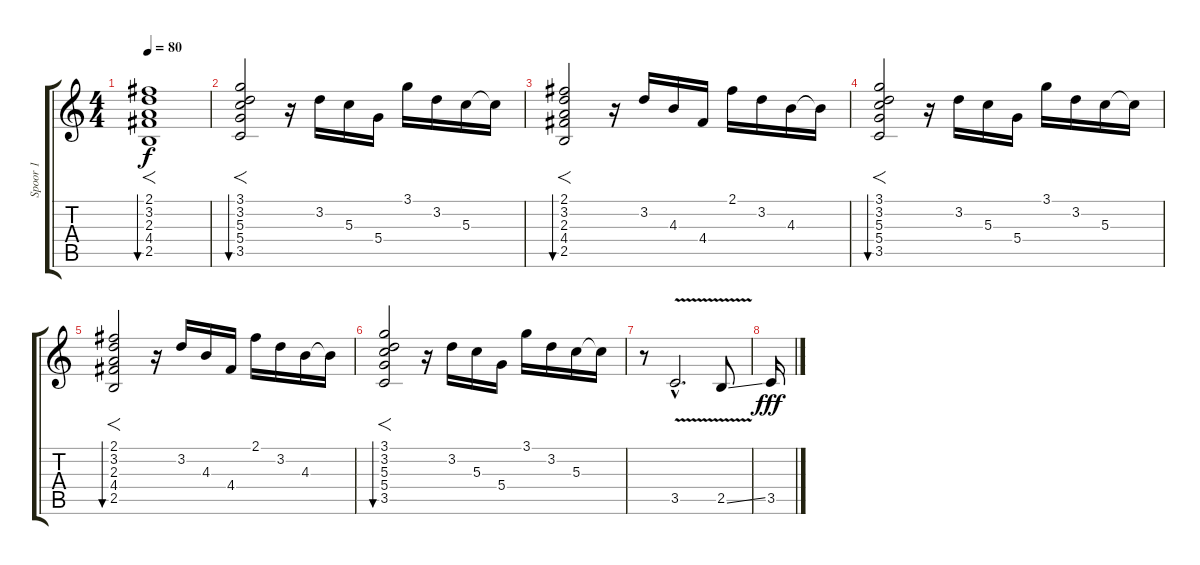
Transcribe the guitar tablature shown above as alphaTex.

\track ("Spoor 1" "Spoor 1") {instrument overdrivenguitar}
\staff {score tabs}
\tuning (E4 B3 G3 D3 A2 E2) {hide}
\ts (4 4)
\tempo 80
\clef g2
\ks c
(2.1 3.2 2.3 4.4 2.5).1{f bu 240 dy f} |
(3.1 3.2 5.3 5.4 3.5).2{f bu 240} r.16 3.2.16 5.3.16 5.4.16 3.1.16 3.2.16 5.3.16 5.3{t}.16 |
(2.1 3.2 2.3 4.4 2.5).2{f bu 240} r.16 3.2.16 4.3.16 4.4.16 2.1.16 3.2.16 4.3.16 4.3{t}.16 |
(3.1 3.2 5.3 5.4 3.5).2{f bu 240} r.16 3.2.16 5.3.16 5.4.16 3.1.16 3.2.16 5.3.16 5.3{t}.16 |
(2.1 3.2 2.3 4.4 2.5).2{f bu 240} r.16 3.2.16 4.3.16 4.4.16 2.1.16 3.2.16 4.3.16 4.3{t}.16 |
(3.1 3.2 5.3 5.4 3.5).2{f bu 240} r.16 3.2.16 5.3.16 5.4.16 3.1.16 3.2.16 5.3.16 5.3{t}.16 |
r.8 3.5{v hac}.2{d} 2.5{v ss}.8 |
3.5.16{dy fff}
